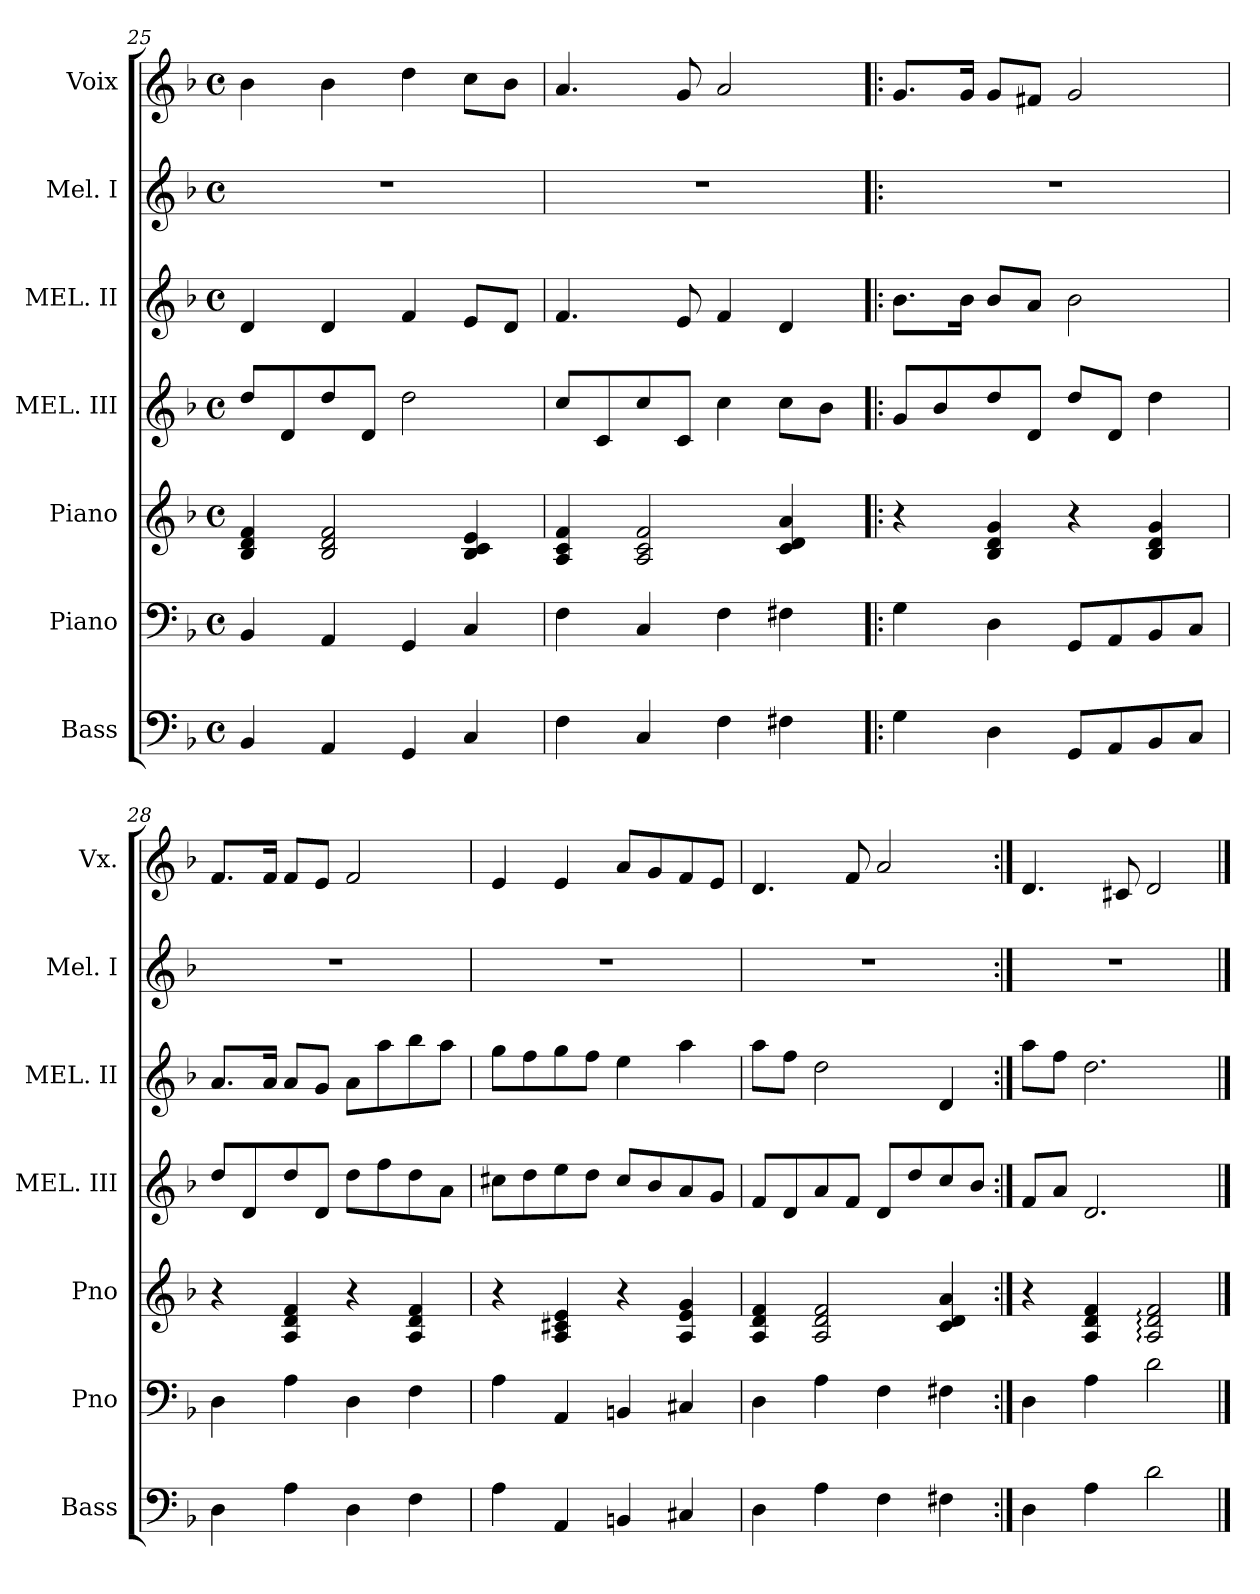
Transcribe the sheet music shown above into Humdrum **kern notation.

**kern	**kern	**kern	**kern	**kern	**kern	**kern
*part7	*part6	*part5	*part4	*part3	*part2	*part1
*staff7	*staff6	*staff5	*staff4	*staff3	*staff2	*staff1
*I"Bass	*I"Piano	*I"Piano	*I"MEL. III	*I"MEL. II	*I"Mel. I	*I"Voix
*I'Bass	*I'Pno	*I'Pno	*I'MEL. III	*I'MEL. II	*I'Mel. I	*I'Vx.
*clefF4	*clefF4	*clefG2	*clefG2	*clefG2	*clefG2	*clefG2
*ITrd7c12	*	*	*	*	*	*
*k[b-]	*k[b-]	*k[b-]	*k[b-]	*k[b-]	*k[b-]	*k[b-]
*M4/4	*M4/4	*M4/4	*M4/4	*M4/4	*M4/4	*M4/4
*met(c)	*met(c)	*met(c)	*met(c)	*met(c)	*met(c)	*met(c)
=25	=25	=25	=25	=25	=25	=25
4BBB-/	4BB-/	4B-/ 4d/ 4f/	8dd/L	4d/	1r	4b-\
.	.	.	8d/	.	.	.
4AAA/	4AA/	2B-/ 2d/ 2f/	8dd/	4d/	.	4b-\
.	.	.	8d/J	.	.	.
4GGG/	4GG/	.	2dd\	4f/	.	4dd\
4CC/	4C/	4B-/ 4c/ 4e/	.	8e/L	.	8cc\L
.	.	.	.	8d/J	.	8b-\J
!!LO:PB:g=z
=26	=26	=26	=26	=26	=26	=26
4FF\	4F\	4A/ 4c/ 4f/	8cc/L	4.f/	1r	4.a/
.	.	.	8c/	.	.	.
4CC/	4C/	2A/ 2c/ 2f/	8cc/	.	.	.
.	.	.	8c/J	8e/	.	8g/
4FF\	4F\	.	4cc\	4f/	.	2a/
4FF#X\	4F#X\	4c/ 4d/ 4a/	8cc\L	4d/	.	.
.	.	.	8b-\J	.	.	.
=27!|:	=27!|:	=27!|:	=27!|:	=27!|:	=27!|:	=27!|:
4GG\	4G\	4r	8g/L	8.b-\L	1r	8.g/L
.	.	.	8b-/	.	.	.
.	.	.	.	16b-\Jk	.	16g/Jk
4DD\	4D\	4B-/ 4d/ 4g/	8dd/	8b-/L	.	8g/L
.	.	.	8d/J	8a/J	.	8f#X/J
8GGG/L	8GG/L	4r	8dd/L	2b-\	.	2g/
8AAA/	8AA/	.	8d/J	.	.	.
8BBB-/	8BB-/	4B-/ 4d/ 4g/	4dd\	.	.	.
8CC/J	8C/J	.	.	.	.	.
=28	=28	=28	=28	=28	=28	=28
4DD\	4D\	4r	8dd/L	8.a/L	1r	8.f/L
.	.	.	8d/	.	.	.
.	.	.	.	16a/Jk	.	16f/Jk
4AA\	4A\	4A/ 4d/ 4f/	8dd/	8a/L	.	8f/L
.	.	.	8d/J	8g/J	.	8e/J
4DD\	4D\	4r	8dd\L	8a\L	.	2f/
.	.	.	8ff\	8aa\	.	.
4FF\	4F\	4A/ 4d/ 4f/	8dd\	8bb-\	.	.
.	.	.	8a\J	8aa\J	.	.
=29	=29	=29	=29	=29	=29	=29
4AA\	4A\	4r	8cc#X\L	8gg\L	1r	4e/
.	.	.	8dd\	8ff\	.	.
4AAA/	4AA/	4A/ 4c#X/ 4e/	8ee\	8gg\	.	4e/
.	.	.	8dd\J	8ff\J	.	.
4BBBn/	4BBn/	4r	8cc#/L	4ee\	.	8a/L
.	.	.	8b-/	.	.	8g/
4CC#X/	4C#X/	4A/ 4e/ 4g/	8a/	4aa\	.	8f/
.	.	.	8g/J	.	.	8e/J
!!LO:PB:g=z
=30	=30	=30	=30	=30	=30	=30
4DD\	4D\	4A/ 4d/ 4f/	8f/L	8aa\L	1r	4.d/
.	.	.	8d/	8ff\J	.	.
4AA\	4A\	2A/ 2d/ 2f/	8a/	2dd\	.	.
.	.	.	8f/J	.	.	8f/
4FF\	4F\	.	8d/L	.	.	2a/
.	.	.	8dd/	.	.	.
4FF#X\	4F#X\	4c/ 4d/ 4a/	8cc/	4d/	.	.
.	.	.	8b-/J	.	.	.
=31:|!	=31:|!	=31:|!	=31:|!	=31:|!	=31:|!	=31:|!
4DD\	4D\	4r	8f/L	8aa\L	1r	4.d/
.	.	.	8a/J	8ff\J	.	.
4AA\	4A\	4A/ 4d/ 4f/	2.d/	2.dd\	.	.
.	.	.	.	.	.	8c#X/
2D\	2d\	2A/: 2d/: 2f/:	.	.	.	2d/
==	==	==	==	==	==	==
*-	*-	*-	*-	*-	*-	*-
